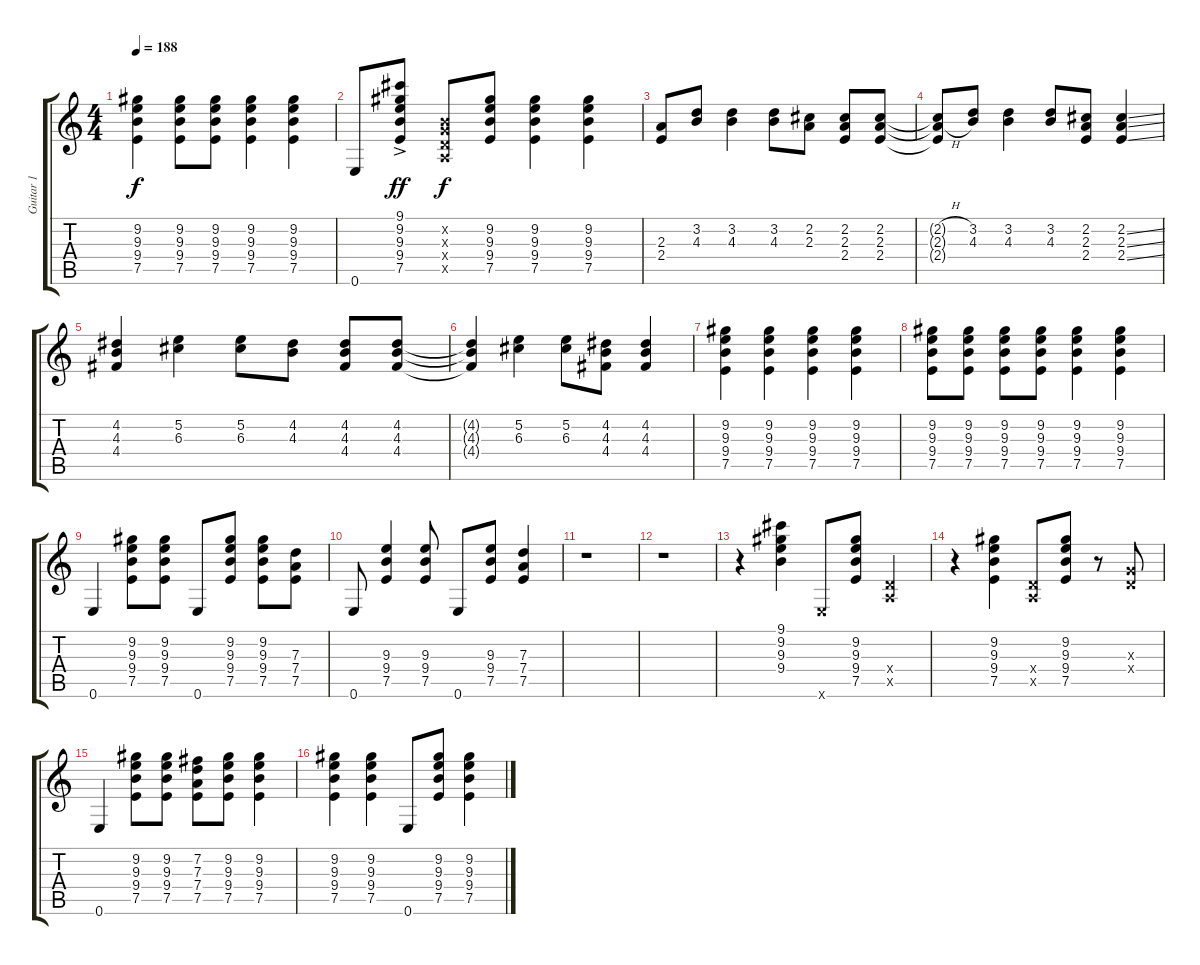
\track ("Guitar 1" "Guitar 1") {instrument electricguitarclean}
\staff {score tabs}
\tuning (E4 B3 G3 D3 A2 E2) {hide}
\ts (4 4)
\tempo 188
\clef g2
\ks c
(9.2 9.3 9.4 7.5).4{dy f} (9.2 9.3 9.4 7.5).8 (9.2 9.3 9.4 7.5).8 (9.2 9.3 9.4 7.5).4 (9.2 9.3 9.4 7.5).4 |
0.6.8 (9.1{ac} 9.2 9.3 9.4 7.5).8{dy ff} (0.2{x} 0.3{x} 0.4{x} 0.5{x}).8{dy f} (9.2 9.3 9.4 7.5).8 (9.2 9.3 9.4 7.5).4 (9.2 9.3 9.4 7.5).4 |
(2.3 2.4).8 (3.2 4.3).8 (3.2 4.3).4 (3.2 4.3).8 (2.2 2.3).8 (2.2 2.3 2.4).8 (2.2 2.3 2.4).8 |
(2.2{h t} 2.3{h t} 2.4{t}).8 (3.2 4.3).8 (3.2 4.3).4 (3.2 4.3).8 (2.2 2.3 2.4).8 (2.2{ss} 2.3{ss} 2.4{ss}).4 |
(4.2 4.3 4.4).4 (5.2 6.3).4 (5.2 6.3).8 (4.2 4.3).8 (4.2 4.3 4.4).8 (4.2 4.3 4.4).8 |
(4.2{t} 4.3{t} 4.4{t}).4 (5.2 6.3).4 (5.2 6.3).8 (4.2 4.3 4.4).8 (4.2 4.3 4.4).4 |
(9.2 9.3 9.4 7.5).4 (9.2 9.3 9.4 7.5).4 (9.2 9.3 9.4 7.5).4 (9.2 9.3 9.4 7.5).4 |
(9.2 9.3 9.4 7.5).8 (9.2 9.3 9.4 7.5).8 (9.2 9.3 9.4 7.5).8 (9.2 9.3 9.4 7.5).8 (9.2 9.3 9.4 7.5).4 (9.2 9.3 9.4 7.5).4 |
0.6.4 (9.2 9.3 9.4 7.5).8 (9.2 9.3 9.4 7.5).8 0.6.8 (9.2 9.3 9.4 7.5).8 (9.2 9.3 9.4 7.5).8 (7.3 7.4 7.5).8 |
0.6.8 (9.3 9.4 7.5).4 (9.3 9.4 7.5).8 0.6.8 (9.3 9.4 7.5).8 (7.3 7.4 7.5).4 |
r.1 |
r.1 |
r.4 (9.1 9.2 9.3 9.4).4 0.6{x}.8 (9.2 9.3 9.4 7.5).8 (0.4{x} 0.5{x}).4 |
r.4 (9.2 9.3 9.4 7.5).4 (0.4{x} 0.5{x}).8 (9.2 9.3 9.4 7.5).8 r.8 (0.3{x} 0.4{x}).8 |
0.6.4 (9.2 9.3 9.4 7.5).8 (9.2 9.3 9.4 7.5).8 (7.2 7.3 7.4 7.5).8 (9.2 9.3 9.4 7.5).8 (9.2 9.3 9.4 7.5).4 |
(9.2 9.3 9.4 7.5).4 (9.2 9.3 9.4 7.5).4 0.6.8 (9.2 9.3 9.4 7.5).8 (9.2 9.3 9.4 7.5).4
